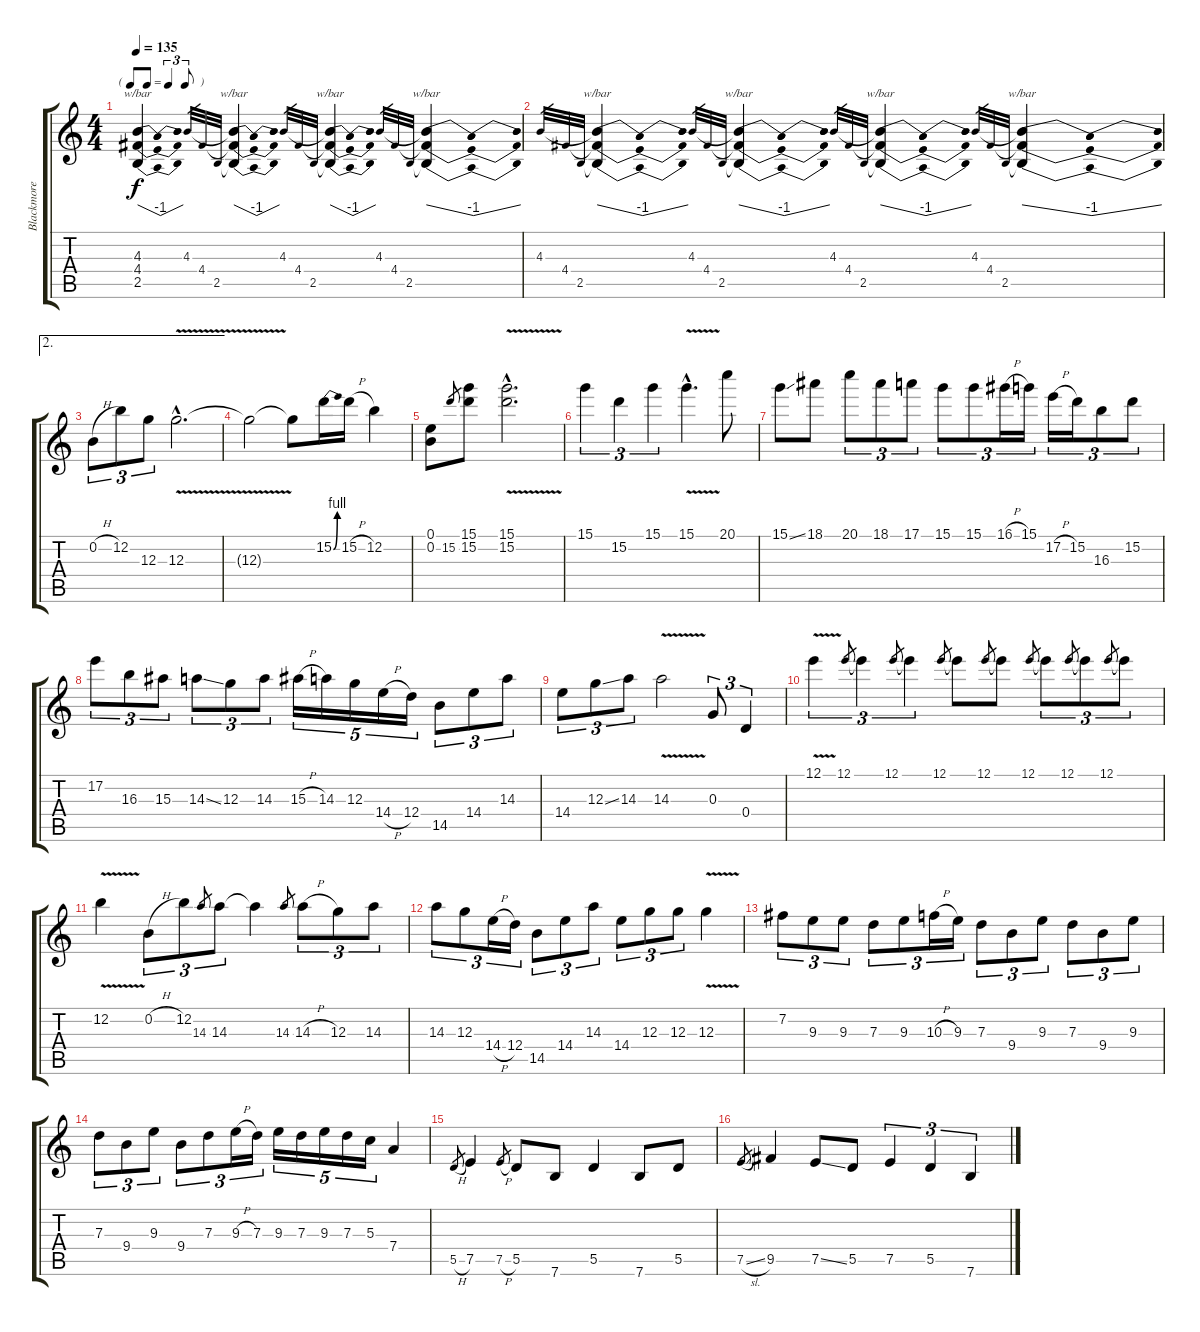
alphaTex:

\track ("Blackmore" "Blackmore") {instrument overdrivenguitar}
\staff {score tabs}
\tuning (E4 B3 G3 D3 A2 E2) {hide}
\ts (4 4)
\tf triplet8th
\tempo 135
\clef g2
\ks c
(4.3 4.4 2.5).4{tbe (dip default 0 0 30 -4 60 0) dy f} 4.3.32{gr} 4.4.32{gr} 2.5.32{gr} (4.3{t} 4.4{t} 2.5{t}).4{tbe (dip default 0 0 30 -4 60 0)} 4.3.32{gr} 4.4.32{gr} 2.5.32{gr} (4.3{t} 4.4{t} 2.5{t}).4{tbe (dip default 0 0 30 -4 60 0)} 4.3.32{gr} 4.4.32{gr} 2.5.32{gr} (4.3{t} 4.4{t} 2.5{t}).4{tbe (dip default 0 0 30 -4 60 0)} |
4.3.32{gr} 4.4.32{gr} 2.5.32{gr} (4.3{t} 4.4{t} 2.5{t}).4{tbe (dip default 0 0 30 -4 60 0)} 4.3.32{gr} 4.4.32{gr} 2.5.32{gr} (4.3{t} 4.4{t} 2.5{t}).4{tbe (dip default 0 0 30 -4 60 0)} 4.3.32{gr} 4.4.32{gr} 2.5.32{gr} (4.3{t} 4.4{t} 2.5{t}).4{tbe (dip default 0 0 30 -4 60 0)} 4.3.32{gr} 4.4.32{gr} 2.5.32{gr} (4.3{t} 4.4{t} 2.5{t}).4{tbe (dip default 0 0 30 -4 60 0)} |
\ae 2
0.2{h}.8{tu (3 2)} 12.2.8{tu (3 2)} 12.3.8{tu (3 2)} 12.3{v hac}.2{d} |
12.3{t}.2 12.3{t}.8 15.2{be (bend 0 0 60 4)}.16 15.2{h}.16 12.2.4 |
(0.1 0.2).8 15.2.8{gr} (15.1 15.2).8 (15.1{v hac} 15.2{v hac}).2{d} |
15.1.4{tu (3 2)} 15.2.4{tu (3 2)} 15.1.4{tu (3 2)} 15.1{v hac}.4{d} 20.1.8 |
15.1{ss}.8 18.1.8 20.1.8{tu (3 2)} 18.1.8{tu (3 2)} 17.1.8{tu (3 2)} 15.1.8{tu (3 2)} 15.1.8{tu (3 2)} 16.1{h}.16{tu (3 2)} 15.1.16{tu (3 2)} 17.2{h}.16{tu (3 2)} 15.2.16{tu (3 2)} 16.3.8{tu (3 2)} 15.2.8{tu (3 2)} |
17.2.8{tu (3 2)} 16.3.8{tu (3 2)} 15.3.8{tu (3 2)} 14.3{ss}.8{tu (3 2)} 12.3.8{tu (3 2)} 14.3.8{tu (3 2)} 15.3{h}.16{tu (5 4)} 14.3.16{tu (5 4)} 12.3.16{tu (5 4)} 14.4{h}.16{tu (5 4)} 12.4.16{tu (5 4)} 14.5.8{tu (3 2)} 14.4.8{tu (3 2)} 14.3.8{tu (3 2)} |
14.4.8{tu (3 2)} 12.3{ss}.8{tu (3 2)} 14.3.8{tu (3 2)} 14.3{v}.2 0.3.8{tu (3 2)} 0.4.4{tu (3 2)} |
12.1{v}.4{tu (3 2)} 12.1.8{gr} 12.1{t}.4{tu (3 2)} 12.1.8{gr} 12.1{t}.4{tu (3 2)} 12.1.8{gr} 12.1{t}.8 12.1.8{gr} 12.1{t}.8 12.1.8{gr} 12.1{t}.8{tu (3 2)} 12.1.8{gr} 12.1{t}.8{tu (3 2)} 12.1.8{gr} 12.1{t}.8{tu (3 2)} |
12.2{v}.4 0.2{h}.8{tu (3 2)} 12.2.8{tu (3 2)} 14.3.8{gr} 14.3.8{tu (3 2)} 14.3{t}.4 14.3.8{gr} 14.3{h}.8{tu (3 2)} 12.3.8{tu (3 2)} 14.3.8{tu (3 2)} |
14.3.8{tu (3 2)} 12.3.8{tu (3 2)} 14.4{h}.16{tu (3 2)} 12.4.16{tu (3 2)} 14.5.8{tu (3 2)} 14.4.8{tu (3 2)} 14.3.8{tu (3 2)} 14.4.8{tu (3 2)} 12.3.8{tu (3 2)} 12.3.8{tu (3 2)} 12.3{v}.4 |
7.2.8{tu (3 2)} 9.3.8{tu (3 2)} 9.3.8{tu (3 2)} 7.3.8{tu (3 2)} 9.3.8{tu (3 2)} 10.3{h}.16{tu (3 2)} 9.3.16{tu (3 2)} 7.3.8{tu (3 2)} 9.4.8{tu (3 2)} 9.3.8{tu (3 2)} 7.3.8{tu (3 2)} 9.4.8{tu (3 2)} 9.3.8{tu (3 2)} |
7.3.8{tu (3 2)} 9.4.8{tu (3 2)} 9.3.8{tu (3 2)} 9.4.8{tu (3 2)} 7.3.8{tu (3 2)} 9.3{h}.16{tu (3 2)} 7.3.16{tu (3 2)} 9.3.16{tu (5 4)} 7.3.16{tu (5 4)} 9.3.16{tu (5 4)} 7.3.16{tu (5 4)} 5.3.16{tu (5 4)} 7.4.4 |
5.5{h}.8{gr} 7.5.4 7.5{h}.8{gr} 5.5.8 7.6.8 5.5.4 7.6.8 5.5.8 |
7.5{sl}.8{gr} 9.5.4 7.5{ss}.8 5.5.8 7.5.4{tu (3 2)} 5.5.4{tu (3 2)} 7.6.4{tu (3 2)}
